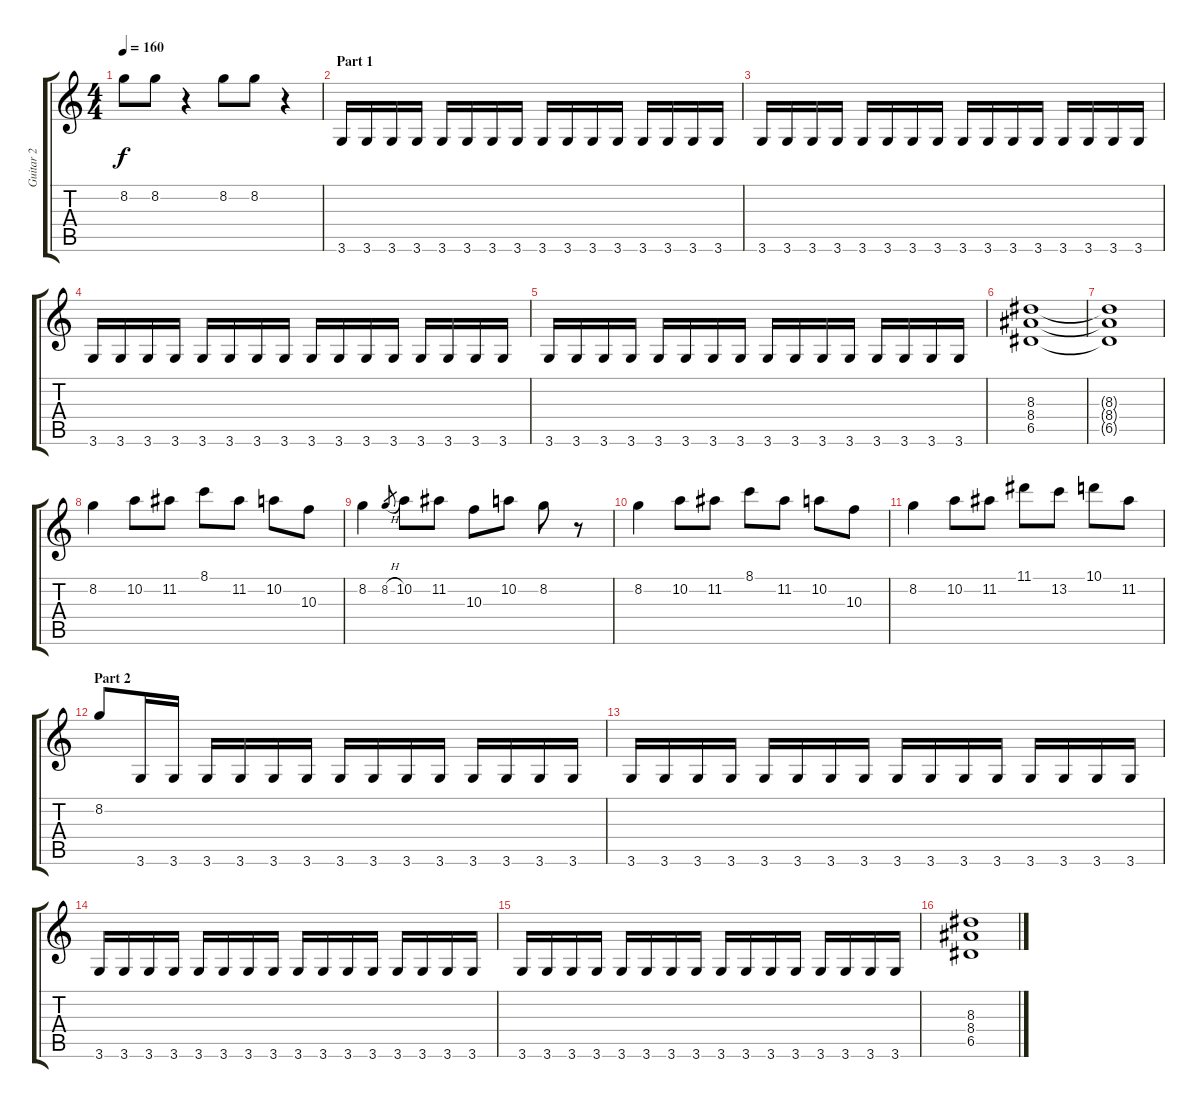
\track ("Guitar 2" "Guitar 2") {instrument overdrivenguitar}
\staff {score tabs}
\tuning (E4 B3 G3 D3 A2 E2) {hide}
\ts (4 4)
\tempo 160
\clef g2
\ks c
8.2.8{dy f} 8.2.8 r.4 8.2.8 8.2.8 r.4 |
\section ("" "Part 1")
3.6.16 3.6.16 3.6.16 3.6.16 3.6.16 3.6.16 3.6.16 3.6.16 3.6.16 3.6.16 3.6.16 3.6.16 3.6.16 3.6.16 3.6.16 3.6.16 |
3.6.16 3.6.16 3.6.16 3.6.16 3.6.16 3.6.16 3.6.16 3.6.16 3.6.16 3.6.16 3.6.16 3.6.16 3.6.16 3.6.16 3.6.16 3.6.16 |
3.6.16 3.6.16 3.6.16 3.6.16 3.6.16 3.6.16 3.6.16 3.6.16 3.6.16 3.6.16 3.6.16 3.6.16 3.6.16 3.6.16 3.6.16 3.6.16 |
3.6.16 3.6.16 3.6.16 3.6.16 3.6.16 3.6.16 3.6.16 3.6.16 3.6.16 3.6.16 3.6.16 3.6.16 3.6.16 3.6.16 3.6.16 3.6.16 |
(8.3 8.4 6.5).1 |
(8.3{t} 8.4{t} 6.5{t}).1 |
8.2.4 10.2.8 11.2.8 8.1.8 11.2.8 10.2.8 10.3.8 |
8.2.4 8.2{h}.8{gr} 10.2.8 11.2.8 10.3.8 10.2.8 8.2.8 r.8 |
8.2.4 10.2.8 11.2.8 8.1.8 11.2.8 10.2.8 10.3.8 |
8.2.4 10.2.8 11.2.8 11.1.8 13.2.8 10.1.8 11.2.8 |
\section ("" "Part 2")
8.2.8 3.6.16 3.6.16 3.6.16 3.6.16 3.6.16 3.6.16 3.6.16 3.6.16 3.6.16 3.6.16 3.6.16 3.6.16 3.6.16 3.6.16 |
3.6.16 3.6.16 3.6.16 3.6.16 3.6.16 3.6.16 3.6.16 3.6.16 3.6.16 3.6.16 3.6.16 3.6.16 3.6.16 3.6.16 3.6.16 3.6.16 |
3.6.16 3.6.16 3.6.16 3.6.16 3.6.16 3.6.16 3.6.16 3.6.16 3.6.16 3.6.16 3.6.16 3.6.16 3.6.16 3.6.16 3.6.16 3.6.16 |
3.6.16 3.6.16 3.6.16 3.6.16 3.6.16 3.6.16 3.6.16 3.6.16 3.6.16 3.6.16 3.6.16 3.6.16 3.6.16 3.6.16 3.6.16 3.6.16 |
(8.3 8.4 6.5).1
